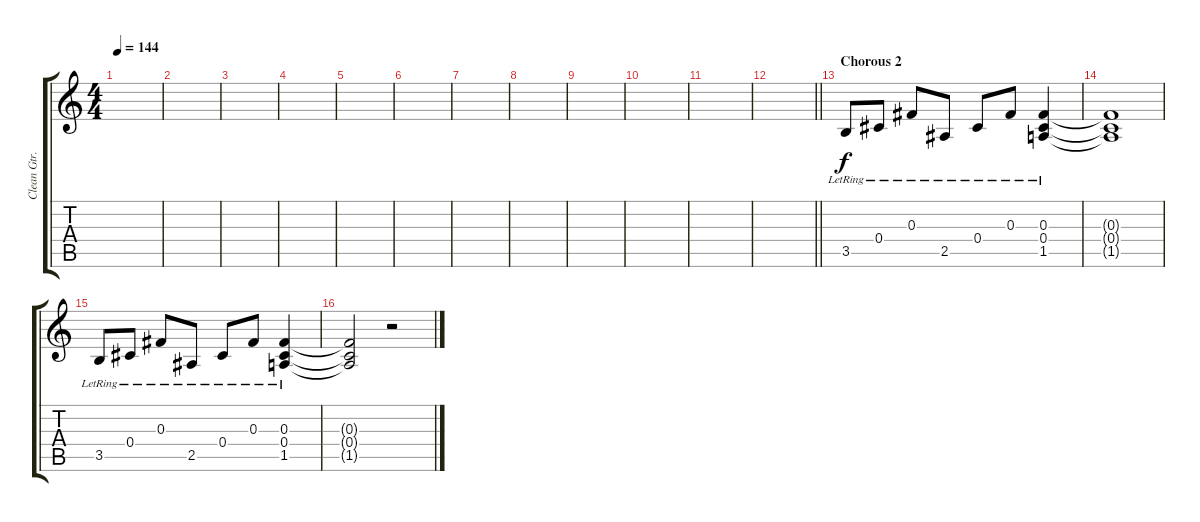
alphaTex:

\track ("Clean Gtr. 2" "Clean Gtr.") {instrument acousticguitarsteel}
\staff {score tabs}
\tuning (Eb4 Bb3 Gb3 Db3 Ab2 Db2) {hide}
\ts (4 4)
\tempo 144
\clef g2
\ks c
|
|
|
|
|
|
|
|
|
|
|
\barLineRight lightlight
|
\section ("" "Chorous 2")
3.5{lr}.8 0.4{lr}.8 0.3{lr}.8 2.5{lr}.8 0.4{lr}.8 0.3{lr}.8 (0.3{lr} 0.4{lr} 1.5{lr}).4 |
(0.3{t} 0.4{t} 1.5{t}).1 |
3.5{lr}.8 0.4{lr}.8 0.3{lr}.8 2.5{lr}.8 0.4{lr}.8 0.3{lr}.8 (0.3{lr} 0.4{lr} 1.5{lr}).4 |
(0.3{t} 0.4{t} 1.5{t}).2 r.2
